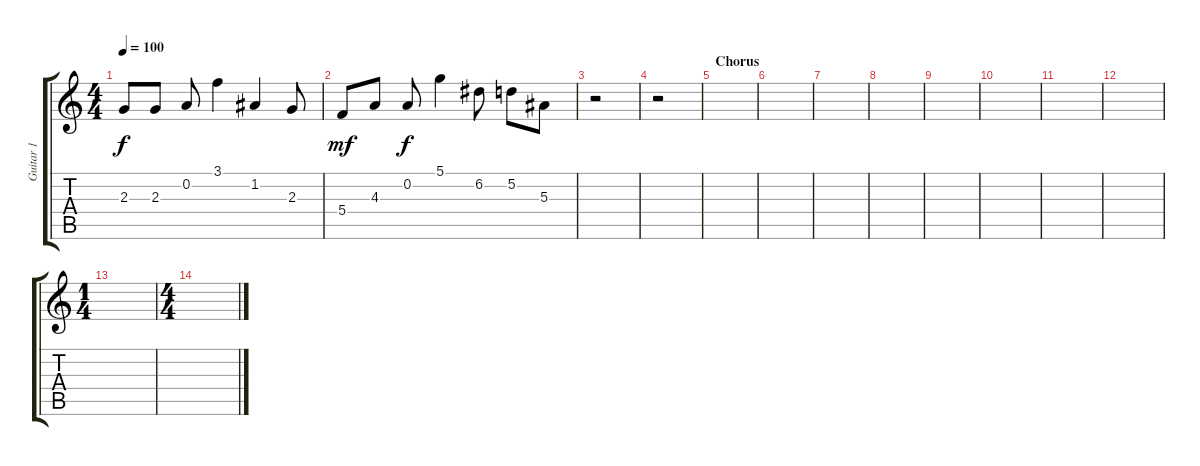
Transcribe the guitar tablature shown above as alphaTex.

\track ("Guitar 1" "Guitar 1") {instrument electricguitarclean}
\staff {score tabs}
\tuning (D4 A3 F3 C3 G2 D2) {hide}
\ts (4 4)
\tempo 100
\clef g2
\ks c
2.3.8{dy f} 2.3.8 0.2.8 3.1.4 1.2.4 2.3.8 |
5.4.8{dy mf} 4.3.8 0.2.8{dy f} 5.1.4 6.2.8 5.2.8 5.3.8 |
r.2 |
r.2 |
\section ("" "Chorus")
|
|
|
|
|
|
|
|
\ts (1 4)
|
\ts (4 4)
